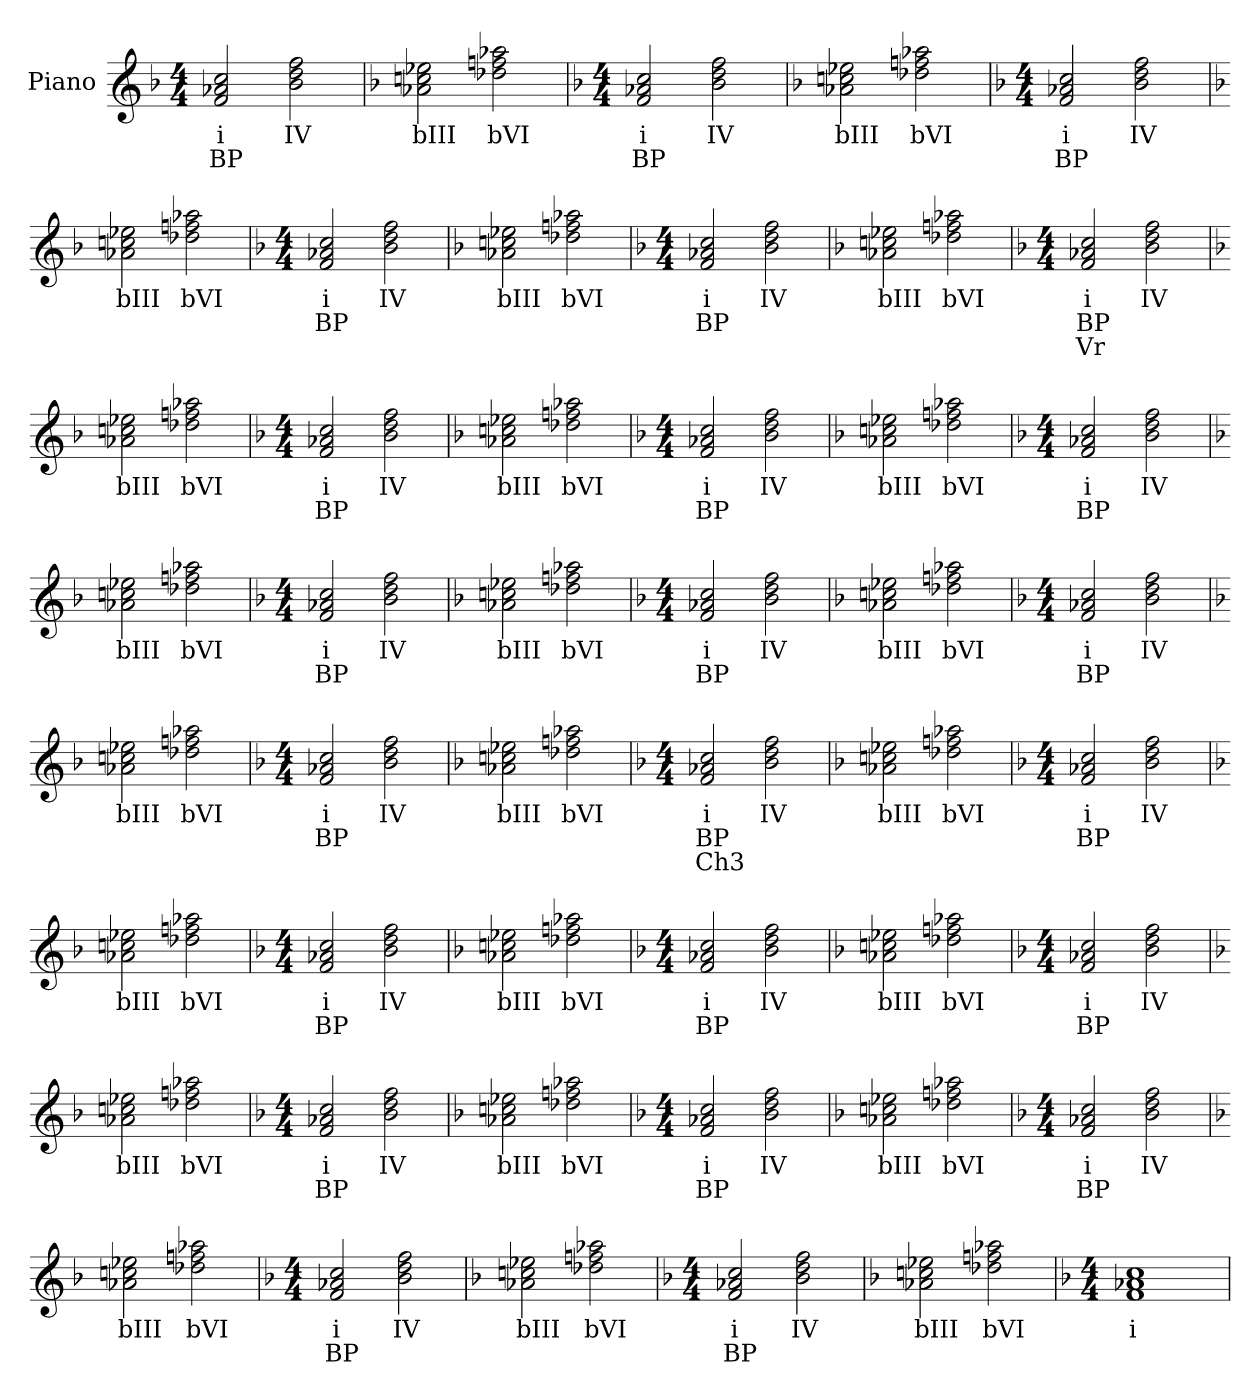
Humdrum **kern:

**kern	**text	**text	**text
*part1	*part1	*part1	*part1
*staff1	*staff1	*staff1	*staff1
*I"Piano	*	*	*
*I'Pno	*	*	*
*k[b-]	*	*	*
*F:	*	*	*
*M4/4	*	*	*
=	=	=	=
2f 2a-X 2cc	i	BP	.
2b- 2dd 2ff	IV	.	.
=	=	=	=
*k[b-]	*	*	*
*F:	*	*	*
2a-X 2ccn 2ee-X	bIII	.	.
2dd-X 2ffn 2aa-X	bVI	.	.
=	=	=	=
*k[b-]	*	*	*
*F:	*	*	*
*M4/4	*	*	*
2f 2a-X 2cc	i	BP	.
2b- 2dd 2ff	IV	.	.
=	=	=	=
*k[b-]	*	*	*
*F:	*	*	*
2a-X 2ccn 2ee-X	bIII	.	.
2dd-X 2ffn 2aa-X	bVI	.	.
=	=	=	=
*k[b-]	*	*	*
*F:	*	*	*
*M4/4	*	*	*
2f 2a-X 2cc	i	BP	.
2b- 2dd 2ff	IV	.	.
=	=	=	=
*k[b-]	*	*	*
*F:	*	*	*
2a-X 2ccn 2ee-X	bIII	.	.
2dd-X 2ffn 2aa-X	bVI	.	.
=	=	=	=
*k[b-]	*	*	*
*F:	*	*	*
*M4/4	*	*	*
2f 2a-X 2cc	i	BP	.
2b- 2dd 2ff	IV	.	.
=	=	=	=
*k[b-]	*	*	*
*F:	*	*	*
2a-X 2ccn 2ee-X	bIII	.	.
2dd-X 2ffn 2aa-X	bVI	.	.
=	=	=	=
*k[b-]	*	*	*
*F:	*	*	*
*M4/4	*	*	*
2f 2a-X 2cc	i	BP	.
2b- 2dd 2ff	IV	.	.
=	=	=	=
*k[b-]	*	*	*
*F:	*	*	*
2a-X 2ccn 2ee-X	bIII	.	.
2dd-X 2ffn 2aa-X	bVI	.	.
=	=	=	=
*k[b-]	*	*	*
*F:	*	*	*
*M4/4	*	*	*
2f 2a-X 2cc	i	BP	Vr
2b- 2dd 2ff	IV	.	.
=	=	=	=
*k[b-]	*	*	*
*F:	*	*	*
2a-X 2ccn 2ee-X	bIII	.	.
2dd-X 2ffn 2aa-X	bVI	.	.
=	=	=	=
*k[b-]	*	*	*
*F:	*	*	*
*M4/4	*	*	*
2f 2a-X 2cc	i	BP	.
2b- 2dd 2ff	IV	.	.
=	=	=	=
*k[b-]	*	*	*
*F:	*	*	*
2a-X 2ccn 2ee-X	bIII	.	.
2dd-X 2ffn 2aa-X	bVI	.	.
=	=	=	=
*k[b-]	*	*	*
*F:	*	*	*
*M4/4	*	*	*
2f 2a-X 2cc	i	BP	.
2b- 2dd 2ff	IV	.	.
=	=	=	=
*k[b-]	*	*	*
*F:	*	*	*
2a-X 2ccn 2ee-X	bIII	.	.
2dd-X 2ffn 2aa-X	bVI	.	.
=	=	=	=
*k[b-]	*	*	*
*F:	*	*	*
*M4/4	*	*	*
2f 2a-X 2cc	i	BP	.
2b- 2dd 2ff	IV	.	.
=	=	=	=
*k[b-]	*	*	*
*F:	*	*	*
2a-X 2ccn 2ee-X	bIII	.	.
2dd-X 2ffn 2aa-X	bVI	.	.
=	=	=	=
*k[b-]	*	*	*
*F:	*	*	*
*M4/4	*	*	*
2f 2a-X 2cc	i	BP	.
2b- 2dd 2ff	IV	.	.
=	=	=	=
*k[b-]	*	*	*
*F:	*	*	*
2a-X 2ccn 2ee-X	bIII	.	.
2dd-X 2ffn 2aa-X	bVI	.	.
=	=	=	=
*k[b-]	*	*	*
*F:	*	*	*
*M4/4	*	*	*
2f 2a-X 2cc	i	BP	.
2b- 2dd 2ff	IV	.	.
=	=	=	=
*k[b-]	*	*	*
*F:	*	*	*
2a-X 2ccn 2ee-X	bIII	.	.
2dd-X 2ffn 2aa-X	bVI	.	.
=	=	=	=
*k[b-]	*	*	*
*F:	*	*	*
*M4/4	*	*	*
2f 2a-X 2cc	i	BP	.
2b- 2dd 2ff	IV	.	.
=	=	=	=
*k[b-]	*	*	*
*F:	*	*	*
2a-X 2ccn 2ee-X	bIII	.	.
2dd-X 2ffn 2aa-X	bVI	.	.
=	=	=	=
*k[b-]	*	*	*
*F:	*	*	*
*M4/4	*	*	*
2f 2a-X 2cc	i	BP	.
2b- 2dd 2ff	IV	.	.
=	=	=	=
*k[b-]	*	*	*
*F:	*	*	*
2a-X 2ccn 2ee-X	bIII	.	.
2dd-X 2ffn 2aa-X	bVI	.	.
=	=	=	=
*k[b-]	*	*	*
*F:	*	*	*
*M4/4	*	*	*
2f 2a-X 2cc	i	BP	Ch3
2b- 2dd 2ff	IV	.	.
=	=	=	=
*k[b-]	*	*	*
*F:	*	*	*
2a-X 2ccn 2ee-X	bIII	.	.
2dd-X 2ffn 2aa-X	bVI	.	.
=	=	=	=
*k[b-]	*	*	*
*F:	*	*	*
*M4/4	*	*	*
2f 2a-X 2cc	i	BP	.
2b- 2dd 2ff	IV	.	.
=	=	=	=
*k[b-]	*	*	*
*F:	*	*	*
2a-X 2ccn 2ee-X	bIII	.	.
2dd-X 2ffn 2aa-X	bVI	.	.
=	=	=	=
*k[b-]	*	*	*
*F:	*	*	*
*M4/4	*	*	*
2f 2a-X 2cc	i	BP	.
2b- 2dd 2ff	IV	.	.
=	=	=	=
*k[b-]	*	*	*
*F:	*	*	*
2a-X 2ccn 2ee-X	bIII	.	.
2dd-X 2ffn 2aa-X	bVI	.	.
=	=	=	=
*k[b-]	*	*	*
*F:	*	*	*
*M4/4	*	*	*
2f 2a-X 2cc	i	BP	.
2b- 2dd 2ff	IV	.	.
=	=	=	=
*k[b-]	*	*	*
*F:	*	*	*
2a-X 2ccn 2ee-X	bIII	.	.
2dd-X 2ffn 2aa-X	bVI	.	.
=	=	=	=
*k[b-]	*	*	*
*F:	*	*	*
*M4/4	*	*	*
2f 2a-X 2cc	i	BP	.
2b- 2dd 2ff	IV	.	.
=	=	=	=
*k[b-]	*	*	*
*F:	*	*	*
2a-X 2ccn 2ee-X	bIII	.	.
2dd-X 2ffn 2aa-X	bVI	.	.
=	=	=	=
*k[b-]	*	*	*
*F:	*	*	*
*M4/4	*	*	*
2f 2a-X 2cc	i	BP	.
2b- 2dd 2ff	IV	.	.
=	=	=	=
*k[b-]	*	*	*
*F:	*	*	*
2a-X 2ccn 2ee-X	bIII	.	.
2dd-X 2ffn 2aa-X	bVI	.	.
=	=	=	=
*k[b-]	*	*	*
*F:	*	*	*
*M4/4	*	*	*
2f 2a-X 2cc	i	BP	.
2b- 2dd 2ff	IV	.	.
=	=	=	=
*k[b-]	*	*	*
*F:	*	*	*
2a-X 2ccn 2ee-X	bIII	.	.
2dd-X 2ffn 2aa-X	bVI	.	.
=	=	=	=
*k[b-]	*	*	*
*F:	*	*	*
*M4/4	*	*	*
2f 2a-X 2cc	i	BP	.
2b- 2dd 2ff	IV	.	.
=	=	=	=
*k[b-]	*	*	*
*F:	*	*	*
2a-X 2ccn 2ee-X	bIII	.	.
2dd-X 2ffn 2aa-X	bVI	.	.
=	=	=	=
*k[b-]	*	*	*
*F:	*	*	*
*M4/4	*	*	*
2f 2a-X 2cc	i	BP	.
2b- 2dd 2ff	IV	.	.
=	=	=	=
*k[b-]	*	*	*
*F:	*	*	*
2a-X 2ccn 2ee-X	bIII	.	.
2dd-X 2ffn 2aa-X	bVI	.	.
=	=	=	=
*k[b-]	*	*	*
*F:	*	*	*
*M4/4	*	*	*
2f 2a-X 2cc	i	BP	.
2b- 2dd 2ff	IV	.	.
=	=	=	=
*k[b-]	*	*	*
*F:	*	*	*
2a-X 2ccn 2ee-X	bIII	.	.
2dd-X 2ffn 2aa-X	bVI	.	.
=	=	=	=
*k[b-]	*	*	*
*F:	*	*	*
*M4/4	*	*	*
1f 1a-X 1cc	i	.	.
=	=	=	=
*-	*-	*-	*-
